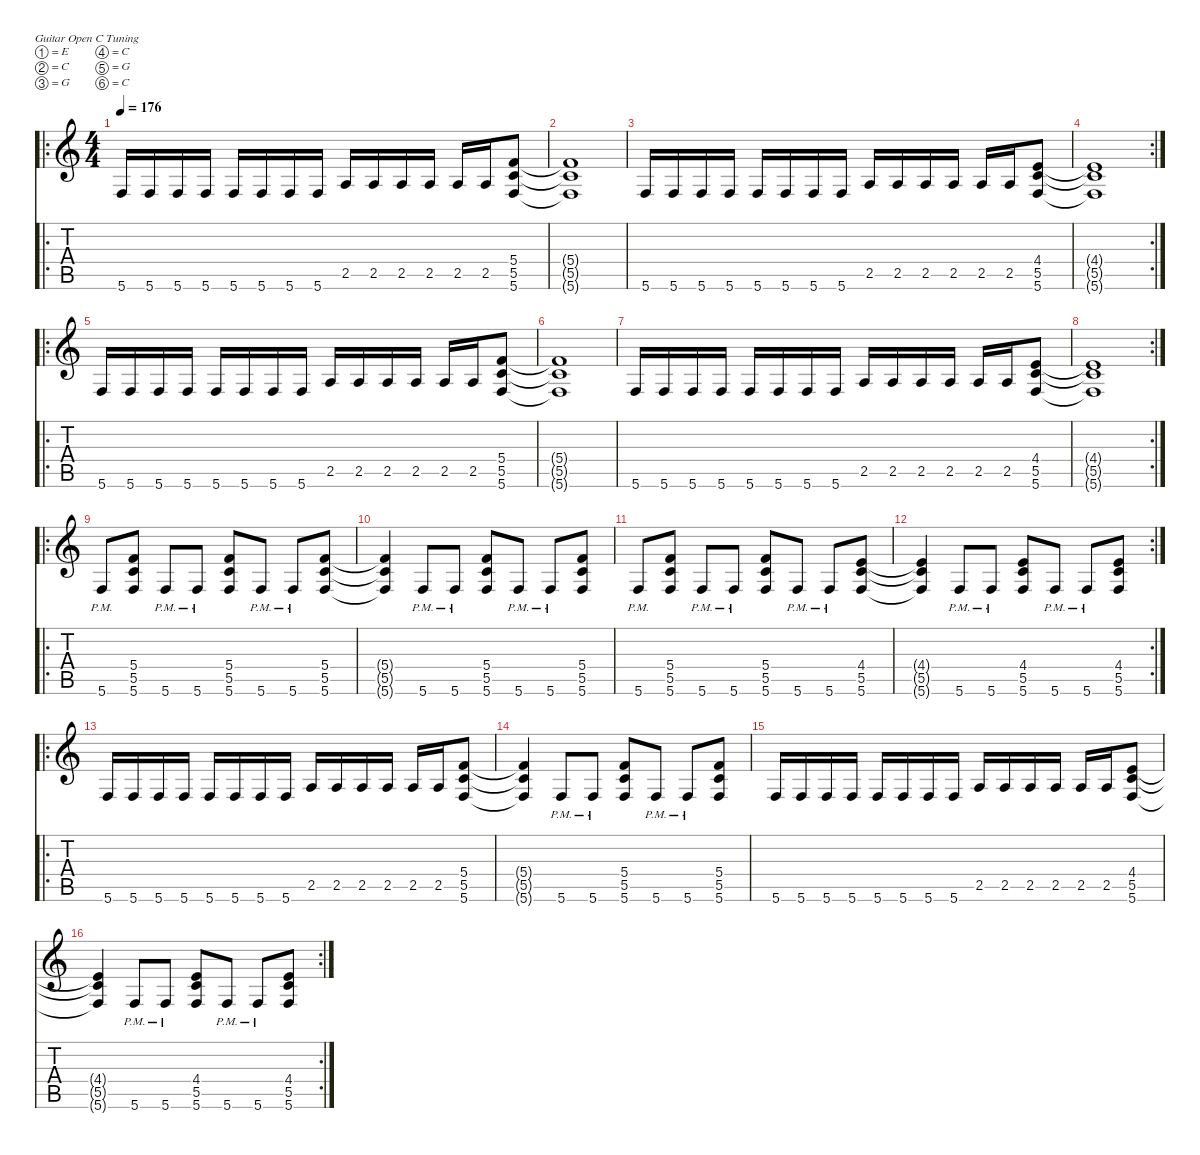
\defaultSystemsLayout 4
\hideDynamics
\bracketExtendMode nobrackets
\singleTrackTrackNamePolicy hidden
\multiTrackTrackNamePolicy hidden
\firstSystemTrackNameMode fullname
\firstSystemTrackNameOrientation horizontal
\otherSystemsTrackNameOrientation horizontal
\track ("Guitar 1" "dist.guit.") {mute instrument distortionguitar}
\staff {score tabs}
\tuning (E4 C4 G3 C3 G2 C2)
\ro
\ts (4 4)
\beaming (8 2 2 2 2)
\tempo 176
\clef g2
\ks c
5.6.16{dy f instrument distortionguitar beam Up} 5.6.16{beam Up} 5.6.16{beam Up} 5.6.16{beam Up} 5.6.16{beam Up} 5.6.16{beam Up} 5.6.16{beam Up} 5.6.16{beam Up} 2.5.16{beam Up} 2.5.16{beam Up} 2.5.16{beam Up} 2.5.16{beam Up} 2.5.16{beam Up} 2.5.16{beam Up} (5.4 5.5 5.6).8{beam Up} |
(5.4{t} 5.5{t} 5.6{t}).1{dy mf beam Up} |
5.6.16{dy f beam Up} 5.6.16{beam Up} 5.6.16{beam Up} 5.6.16{beam Up} 5.6.16{beam Up} 5.6.16{beam Up} 5.6.16{beam Up} 5.6.16{beam Up} 2.5.16{beam Up} 2.5.16{beam Up} 2.5.16{beam Up} 2.5.16{beam Up} 2.5.16{beam Up} 2.5.16{beam Up} (4.4 5.5 5.6).8{beam Up} |
\rc 2
(4.4{t} 5.5{t} 5.6{t}).1{dy mf beam Up} |
\ro
5.6.16{dy f beam Up} 5.6.16{beam Up} 5.6.16{beam Up} 5.6.16{beam Up} 5.6.16{beam Up} 5.6.16{beam Up} 5.6.16{beam Up} 5.6.16{beam Up} 2.5.16{beam Up} 2.5.16{beam Up} 2.5.16{beam Up} 2.5.16{beam Up} 2.5.16{beam Up} 2.5.16{beam Up} (5.4 5.5 5.6).8{beam Up} |
(5.4{t} 5.5{t} 5.6{t}).1{dy mf beam Up} |
5.6.16{dy f beam Up} 5.6.16{beam Up} 5.6.16{beam Up} 5.6.16{beam Up} 5.6.16{beam Up} 5.6.16{beam Up} 5.6.16{beam Up} 5.6.16{beam Up} 2.5.16{beam Up} 2.5.16{beam Up} 2.5.16{beam Up} 2.5.16{beam Up} 2.5.16{beam Up} 2.5.16{beam Up} (4.4 5.5 5.6).8{beam Up} |
\rc 2
(4.4{t} 5.5{t} 5.6{t}).1{dy mf beam Up} |
\ro
5.6{pm}.8{dy f beam Up} (5.4 5.5 5.6).8{beam Up} 5.6{pm}.8{beam Up} 5.6{pm}.8{beam Up} (5.4 5.5 5.6).8{beam Up} 5.6{pm}.8{beam Up} 5.6{pm}.8{beam Up} (5.4 5.5 5.6).8{beam Up} |
(5.4{t} 5.5{t} 5.6{t}).4{dy mf beam Up} 5.6{pm}.8{dy f beam Up} 5.6{pm}.8{beam Up} (5.4 5.5 5.6).8{beam Up} 5.6{pm}.8{beam Up} 5.6{pm}.8{beam Up} (5.4 5.5 5.6).8{beam Up} |
5.6{pm}.8{beam Up} (5.4 5.5 5.6).8{beam Up} 5.6{pm}.8{beam Up} 5.6{pm}.8{beam Up} (5.4 5.5 5.6).8{beam Up} 5.6{pm}.8{beam Up} 5.6{pm}.8{beam Up} (4.4 5.5 5.6).8{beam Up} |
\rc 2
(4.4{t} 5.5{t} 5.6{t}).4{dy mf beam Up} 5.6{pm}.8{dy f beam Up} 5.6{pm}.8{beam Up} (4.4 5.5 5.6).8{beam Up} 5.6{pm}.8{beam Up} 5.6{pm}.8{beam Up} (4.4 5.5 5.6).8{beam Up} |
\ro
5.6.16{beam Up} 5.6.16{beam Up} 5.6.16{beam Up} 5.6.16{beam Up} 5.6.16{beam Up} 5.6.16{beam Up} 5.6.16{beam Up} 5.6.16{beam Up} 2.5.16{beam Up} 2.5.16{beam Up} 2.5.16{beam Up} 2.5.16{beam Up} 2.5.16{beam Up} 2.5.16{beam Up} (5.4 5.5 5.6).8{beam Up} |
(5.4{t} 5.5{t} 5.6{t}).4{dy mf beam Up} 5.6{pm}.8{dy f beam Up} 5.6{pm}.8{beam Up} (5.4 5.5 5.6).8{beam Up} 5.6{pm}.8{beam Up} 5.6{pm}.8{beam Up} (5.4 5.5 5.6).8{beam Up} |
5.6.16{beam Up} 5.6.16{beam Up} 5.6.16{beam Up} 5.6.16{beam Up} 5.6.16{beam Up} 5.6.16{beam Up} 5.6.16{beam Up} 5.6.16{beam Up} 2.5.16{beam Up} 2.5.16{beam Up} 2.5.16{beam Up} 2.5.16{beam Up} 2.5.16{beam Up} 2.5.16{beam Up} (4.4 5.5 5.6).8{beam Up} |
\rc 2
(4.4{t} 5.5{t} 5.6{t}).4{dy mf beam Up} 5.6{pm}.8{dy f beam Up} 5.6{pm}.8{beam Up} (4.4 5.5 5.6).8{beam Up} 5.6{pm}.8{beam Up} 5.6{pm}.8{beam Up} (4.4 5.5 5.6).8{beam Up}
